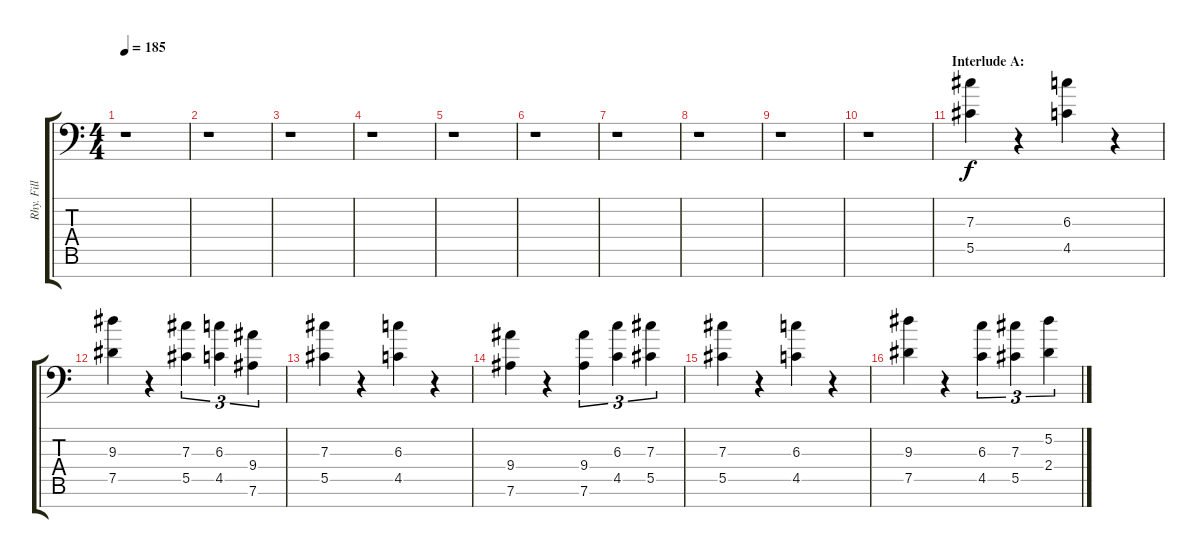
\track ("Rhy. Fill" "Rhy. Fill") {instrument distortionguitar}
\staff {score tabs}
\tuning (Eb4 Bb3 Gb3 Db3 Ab2 Eb2 Bb1) {hide}
\ts (4 4)
\tempo 185
\clef f4
\ks c
r.1{dy f} |
r.1 |
r.1 |
r.1 |
r.1 |
r.1 |
r.1 |
r.1 |
r.1 |
r.1 |
\section ("" "Interlude A:")
(7.3 5.5).4 r.4 (6.3 4.5).4 r.4 |
(9.3 7.5).4 r.4 (7.3 5.5).4{tu (3 2)} (6.3 4.5).4{tu (3 2)} (9.4 7.6).4{tu (3 2)} |
(7.3 5.5).4 r.4 (6.3 4.5).4 r.4 |
(9.4 7.6).4 r.4 (9.4 7.6).4{tu (3 2)} (6.3 4.5).4{tu (3 2)} (7.3 5.5).4{tu (3 2)} |
(7.3 5.5).4 r.4 (6.3 4.5).4 r.4 |
(9.3 7.5).4 r.4 (6.3 4.5).4{tu (3 2)} (7.3 5.5).4{tu (3 2)} (5.2 2.4).4{tu (3 2)}
